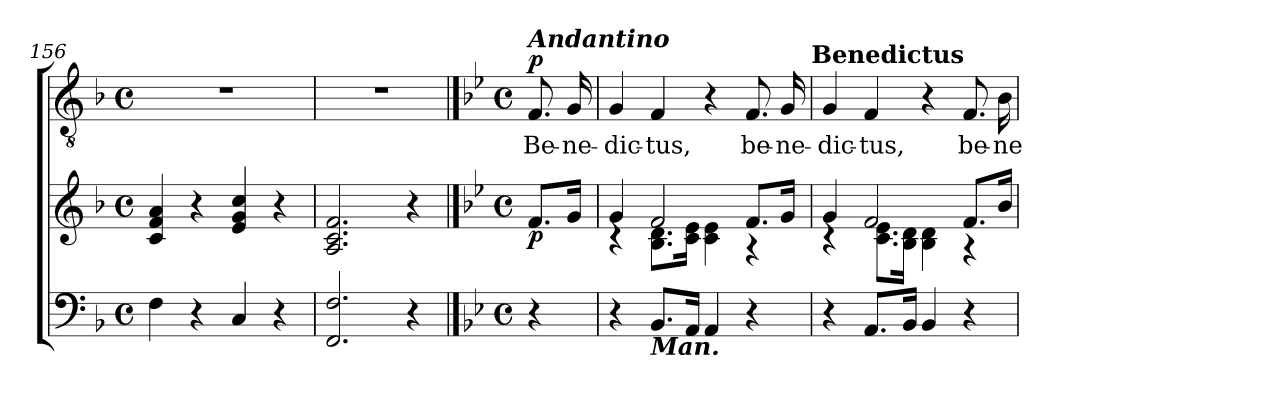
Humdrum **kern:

**kern	**kern	**dynam	**kern	**text	**dynam
*part2	*part2	*part2	*part1	*part1	*part1
*staff3	*staff2	*staff2/3	*staff1	*staff1	*staff1
*clefF4	*clefG2	*	*clefGv2	*	*
*k[b-]	*k[b-]	*	*k[b-]	*	*
*F:	*F:	*	*F:	*	*
*M4/4	*M4/4	*	*M4/4	*	*
*met(c)	*met(c)	*	*met(c)	*	*
=156	=156	=156	=156	=156	=156
4F\	4c/ 4f/ 4a/	.	1r	.	.
4r	4r	.	.	.	.
4C/	4e/ 4g/ 4cc/	.	.	.	.
4r	4r	.	.	.	.
=157	=157	=157	=157	=157	=157
2.FF/ 2.F/	2.A/ 2.c/ 2.f/	.	1r	.	.
4r	4r	.	.	.	.
!!LO:LB:g=z
==158	==158	==158	==158	==158	==158
*k[b-e-]	*k[b-e-]	*	*k[b-e-]	*	*
*B-:	*B-:	*	*B-:	*	*
*M4/4	*M4/4	*	*M4/4	*	*
*met(c)	*met(c)	*	*met(c)	*	*
!	!	!	!LO:TX:a:Bi:t=Andantino	!	!
!	!	!LO:DY:b	!	!LO:LY:b	!LO:DY:a
4r	8.f/L	p	8.F/	Be-	p
!	!	!	!	!LO:LY:b	!
.	16g/Jk	.	16G/	-ne-	.
=159	=159	=159	=159	=159	=159
*	*^	*	*	*	*
!	!	!	!	!	!LO:LY:b	!
4r	4g/	4rB	.	4G/	-dic-	.
!LO:TX:b:Bi:t=Man.	!	!	!	!	!	!
!	!	!	!	!	!LO:LY:b	!
8.BB-/L	2f/	8.B-\ 8.d\L	.	4F/	-tus,	.
16AA/Jk	.	16c\ 16e-\Jk	.	.	.	.
4AA/	.	4c\ 4e-\	.	4r	.	.
!	!	!	!	!	!LO:LY:b	!
4r	8.f/L	4rA	.	8.F/	be-	.
!	!	!	!	!	!LO:LY:b	!
.	16g/Jk	.	.	16G/	-ne-	.
32ryy	32ryy	32ryy	.	32ryy	.	.
!	!	!	!	!LO:TX:a:B:t=Benedictus	!	!
=160	=160	=160	=160	=160	=160	=160
!	!	!	!	!	!LO:LY:b	!
4r	4g/	4rB	.	4G/	-dic-	.
!	!	!	!	!	!LO:LY:b	!
8.AA/L	2f/	8.c\ 8.e-\L	.	4F/	-tus,	.
16BB-/Jk	.	16B-\ 16d\Jk	.	.	.	.
4BB-/	.	4B-\ 4d\	.	4r	.	.
!	!	!	!	!	!LO:LY:b	!
4r	8.f/L	4rA	.	8.F/	be-	.
!	!	!	!	!	!LO:LY:b	!
.	16b-/Jk	.	.	16B-\	-ne-	.
*	*v	*v	*	*	*	*
=	=	=	=	=	=
*-	*-	*-	*-	*-	*-
